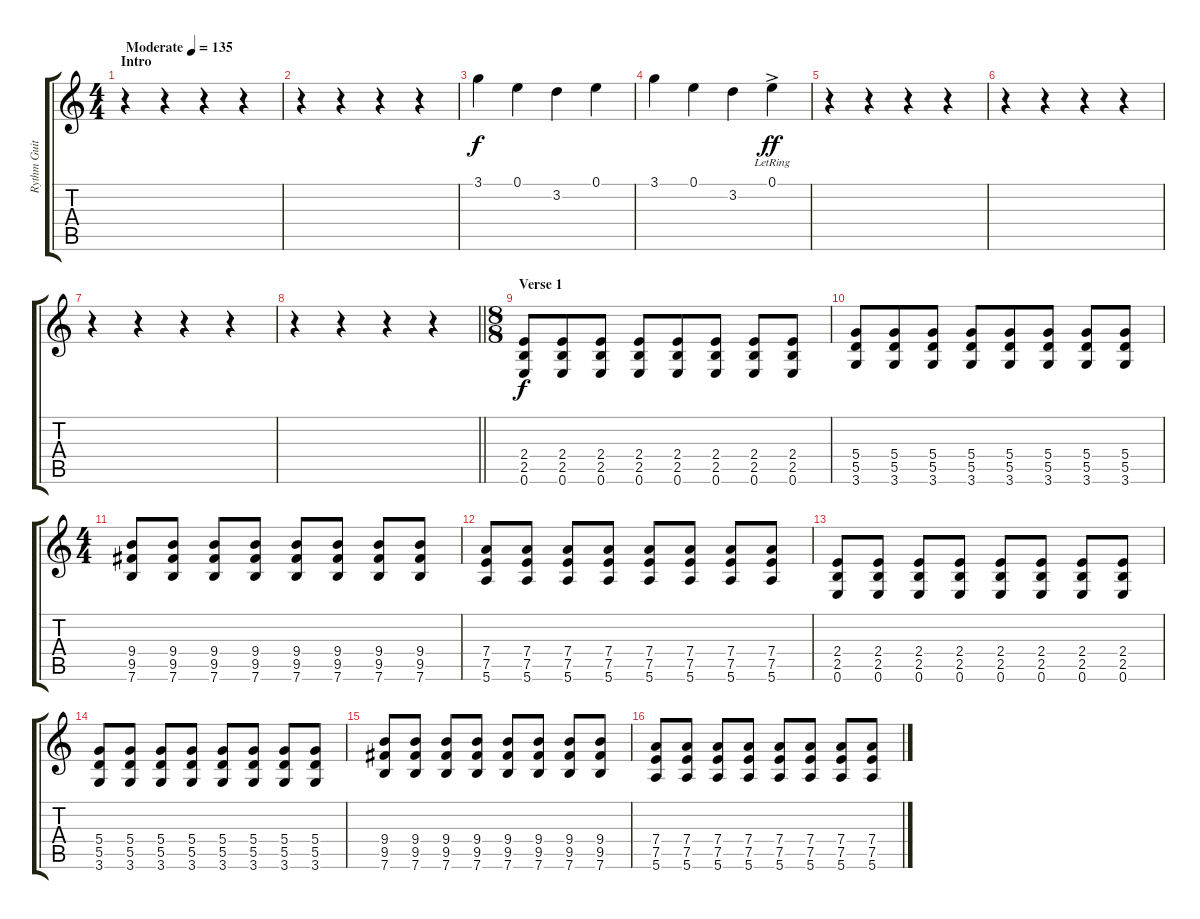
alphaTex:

\track ("Rythm Guitar" "Rythm Guit") {instrument electricguitarclean}
\staff {score tabs}
\tuning (E4 B3 G3 D3 A2 E2) {hide}
\ts (4 4)
\section ("" "Intro")
\tempo (135 "Moderate")
\clef g2
\ks c
r.4{dy f instrument electricguitarclean} r.4 r.4 r.4 |
r.4 r.4 r.4 r.4 |
3.1.4 0.1.4 3.2.4 0.1.4 |
3.1.4 0.1.4 3.2.4 0.1{ac lr}.4{dy ff} |
r.4 r.4 r.4 r.4 |
r.4 r.4 r.4 r.4 |
r.4 r.4 r.4 r.4 |
\barLineRight lightlight
r.4 r.4 r.4 r.4 |
\ts (8 8)
\section ("" "Verse 1")
(2.4 2.5 0.6).8{dy f} (2.4 2.5 0.6).8 (2.4 2.5 0.6).8 (2.4 2.5 0.6).8 (2.4 2.5 0.6).8 (2.4 2.5 0.6).8 (2.4 2.5 0.6).8 (2.4 2.5 0.6).8 |
(5.4 5.5 3.6).8 (5.4 5.5 3.6).8 (5.4 5.5 3.6).8 (5.4 5.5 3.6).8 (5.4 5.5 3.6).8 (5.4 5.5 3.6).8 (5.4 5.5 3.6).8 (5.4 5.5 3.6).8 |
\ts (4 4)
(9.4 9.5 7.6).8 (9.4 9.5 7.6).8 (9.4 9.5 7.6).8 (9.4 9.5 7.6).8 (9.4 9.5 7.6).8 (9.4 9.5 7.6).8 (9.4 9.5 7.6).8 (9.4 9.5 7.6).8 |
(7.4 7.5 5.6).8 (7.4 7.5 5.6).8 (7.4 7.5 5.6).8 (7.4 7.5 5.6).8 (7.4 7.5 5.6).8 (7.4 7.5 5.6).8 (7.4 7.5 5.6).8 (7.4 7.5 5.6).8 |
(2.4 2.5 0.6).8 (2.4 2.5 0.6).8 (2.4 2.5 0.6).8 (2.4 2.5 0.6).8 (2.4 2.5 0.6).8 (2.4 2.5 0.6).8 (2.4 2.5 0.6).8 (2.4 2.5 0.6).8 |
(5.4 5.5 3.6).8 (5.4 5.5 3.6).8 (5.4 5.5 3.6).8 (5.4 5.5 3.6).8 (5.4 5.5 3.6).8 (5.4 5.5 3.6).8 (5.4 5.5 3.6).8 (5.4 5.5 3.6).8 |
(9.4 9.5 7.6).8 (9.4 9.5 7.6).8 (9.4 9.5 7.6).8 (9.4 9.5 7.6).8 (9.4 9.5 7.6).8 (9.4 9.5 7.6).8 (9.4 9.5 7.6).8 (9.4 9.5 7.6).8 |
(7.4 7.5 5.6).8 (7.4 7.5 5.6).8 (7.4 7.5 5.6).8 (7.4 7.5 5.6).8 (7.4 7.5 5.6).8 (7.4 7.5 5.6).8 (7.4 7.5 5.6).8 (7.4 7.5 5.6).8
